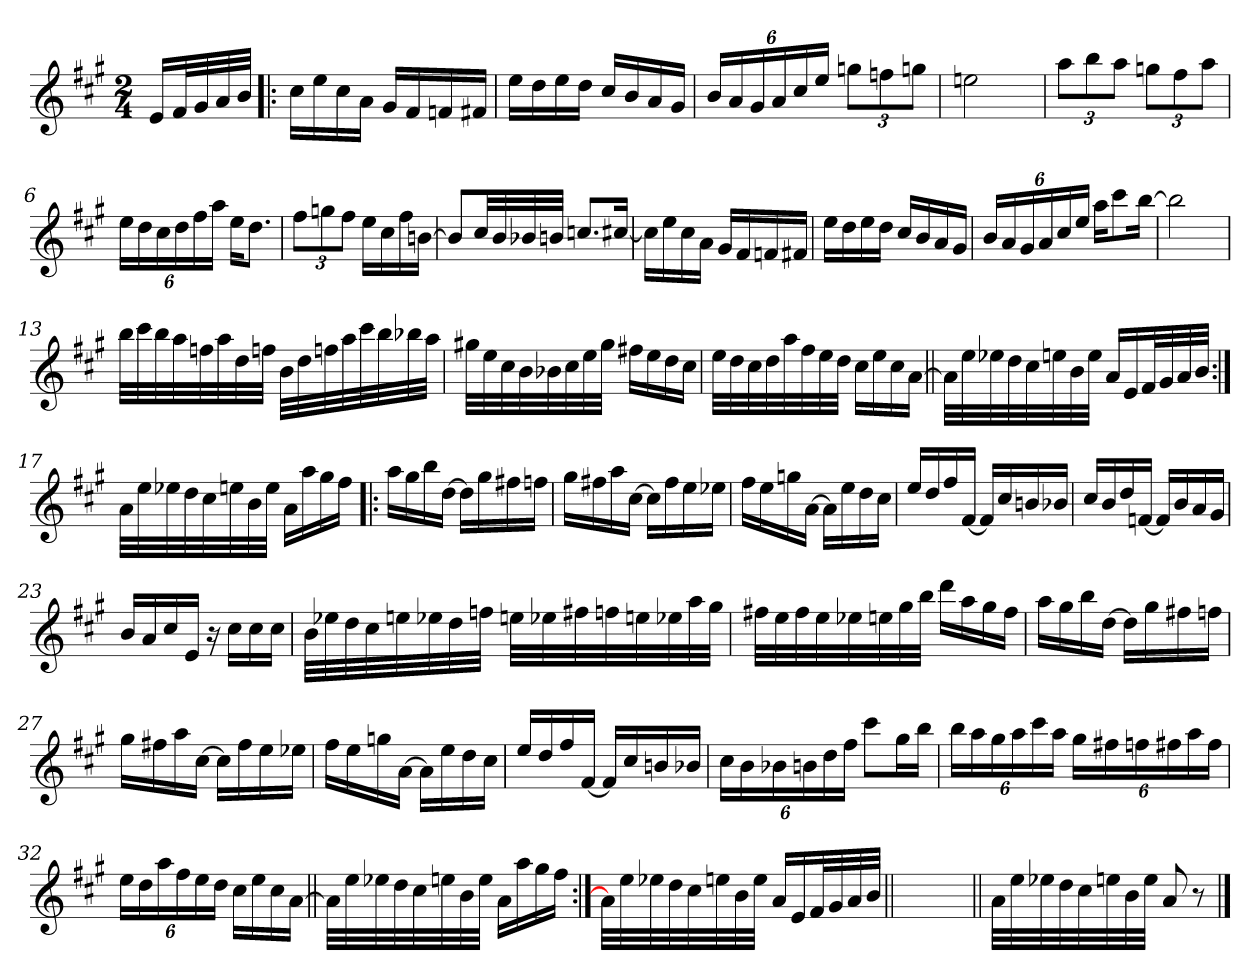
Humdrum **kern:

**kern
*part1
*staff1
*clefG2
*k[f#c#g#]
*A:
*M2/4
=
16e/LL
32f#/L
32g#/
32a/
32b/JJJ
=1!|:
16cc#\LL
16ee\
16cc#\
16a\JJ
16g#/LL
16f#/
16fn/
16f#X/JJ
=2
16ee\LL
16dd\
16ee\
16dd\JJ
16cc#/LL
16b/
16a/
16g#/JJ
=3
24b/LL
24a/
24g#/
24a/
24cc#/
24ee/JJ
12ggn\L
12ffn\
12ggn\J
!!LO:LB:g=z
=4
2een\
=5
12aa\L
12bb\
12aa\J
12ggn\L
12ff#\
12aa\J
=6
24ee\LL
24dd\
24cc#\
24dd\
24ff#\
24aa\JJ
16ee\KL
8.dd\J
=7
12ff#\L
12ggn\
12ff#\J
16ee\LL
16cc#\
16ff#\
[16bn\JJ
!!LO:LB:g=z
=8
8b/L]
32cc#/LL
32b/
32b-X/
32bn/JJJ
8.ccn/L
[16cc#X/Jk
=9
16cc#\LL]
16ee\
16cc#\
16a\JJ
16g#/LL
16f#/
16fn/
16f#X/JJ
=10
16ee\LL
16dd\
16ee\
16dd\JJ
16cc#/LL
16b/
16a/
16g#/JJ
=11
24b/LL
24a/
24g#/
24a/
24cc#/
24ee/JJ
16aa\KL
8ccc#\
[16bb\Jk
!!LO:LB:g=z
=12
2bb\]
=13
32bb\LLL
32ccc#\
32bb\
32aa\
32ffn\
32aa\
32dd\
32ffn\JJJ
32b\LLL
32dd\
32ffn\
32aa\
32ccc#\
32bb\
32bb-X\
32aa\JJJ
=14
32gg#X\LLL
32ee\
32cc#\
32b\
32b-X\
32cc#\
32ee\
32gg#\JJJ
16ff#X\LL
16ee\
16dd\
16cc#\JJ
!!LO:LB:g=z
=15
32ee\LLL
32dd\
32cc#\
32dd\
32aa\
32ff#\
32ee\
32dd\JJJ
16cc#\LL
16ee\
16cc#\
[16a\JJ
=16||
32a\LLL]
32ee\
32ee-X\
32dd\
32cc#\
32een\
32b\
32ee\JJJ
16a/LL
16e/
32f#/L
32g#/
32a/
32b/JJJ
=17:|!
32a\LLL
32ee\
32ee-X\
32dd\
32cc#\
32een\
32b\
32ee\JJJ
16a\LL
16aa\
16gg#\
16ff#\JJ
!!LO:LB:g=z
=18!|:
16aa\LL
16gg#\
16bb\
[16dd\JJ
16dd\LL]
16gg#\
16ff#X\
16ffn\JJ
=19
16gg#\LL
16ff#X\
16aa\
[16cc#\JJ
16cc#\LL]
16ff#\
16ee\
16ee-X\JJ
=20
16ff#\LL
16ee\
16ggn\
[16a\JJ
16a\LL]
16ee\
16dd\
16cc#\JJ
=21
16ee/LL
16dd/
16ff#/
[16f#/JJ
16f#/LL]
16cc#/
16bn/
16b-X/JJ
!!LO:LB:g=z
=22
16cc#/LL
16b/
16dd/
[16fn/JJ
16fn/LL]
16b/
16a/
16g#/JJ
=23
16b/LL
16a/
16cc#/
16e/JJ
16r
16cc#\LL
16cc#\
16cc#\JJ
=24
32b\LLL
32ee-X\
32dd\
32cc#\
32een\
32ee-X\
32dd\
32ffn\JJJ
32een\LLL
32ee-X\
32ff#X\
32ffn\
32een\
32ee-X\
32aa\
32gg#\JJJ
!!LO:LB:g=z
=25
32ff#X\LLL
32ee\
32ff#\
32ee\
32ee-X\
32een\
32gg#\
32bb\JJJ
16ddd\LL
16aa\
16gg#\
16ff#\JJ
=26
16aa\LL
16gg#\
16bb\
[16dd\JJ
16dd\LL]
16gg#\
16ff#X\
16ffn\JJ
=27
16gg#\LL
16ff#X\
16aa\
[16cc#\JJ
16cc#\LL]
16ff#\
16ee\
16ee-X\JJ
=28
16ff#\LL
16ee\
16ggn\
[16a\JJ
16a\LL]
16ee\
16dd\
16cc#\JJ
!!LO:LB:g=z
=29
16ee/LL
16dd/
16ff#/
[16f#/JJ
16f#/LL]
16cc#/
16bn/
16b-X/JJ
=30
24cc#\LL
24b\
24b-X\
24bn\
24dd\
24ff#\JJ
8ccc#\L
16gg#\L
16bb\JJ
=31
24bb\LL
24aa\
24gg#\
24aa\
24ccc#\
24aa\JJ
24gg#\LL
24ff#X\
24ffn\
24ff#X\
24aa\
24ff#\JJ
=32
24ee\LL
24dd\
24aa\
24ff#\
24ee\
24dd\JJ
16cc#\LL
16ee\
16cc#\
[16a\JJ
!!LO:LB:g=z
=33||
32a\LLL]
32ee\
32ee-X\
32dd\
32cc#\
32een\
32b\
32ee\JJJ
16a\LL
16aa\
16gg#\
16ff#\JJ
=34:|!
32a\LLL]
32ee\
32ee-X\
32dd\
32cc#\
32een\
32b\
32ee\JJJ
16a/LL
16e/
32f#/L
32g#/
32a/
32b/JJJ
=35||
2ryy
=36||
32a\LLL
32ee\
32ee-X\
32dd\
32cc#\
32een\
32b\
32ee\JJJ
8a/
8r
==
*-
